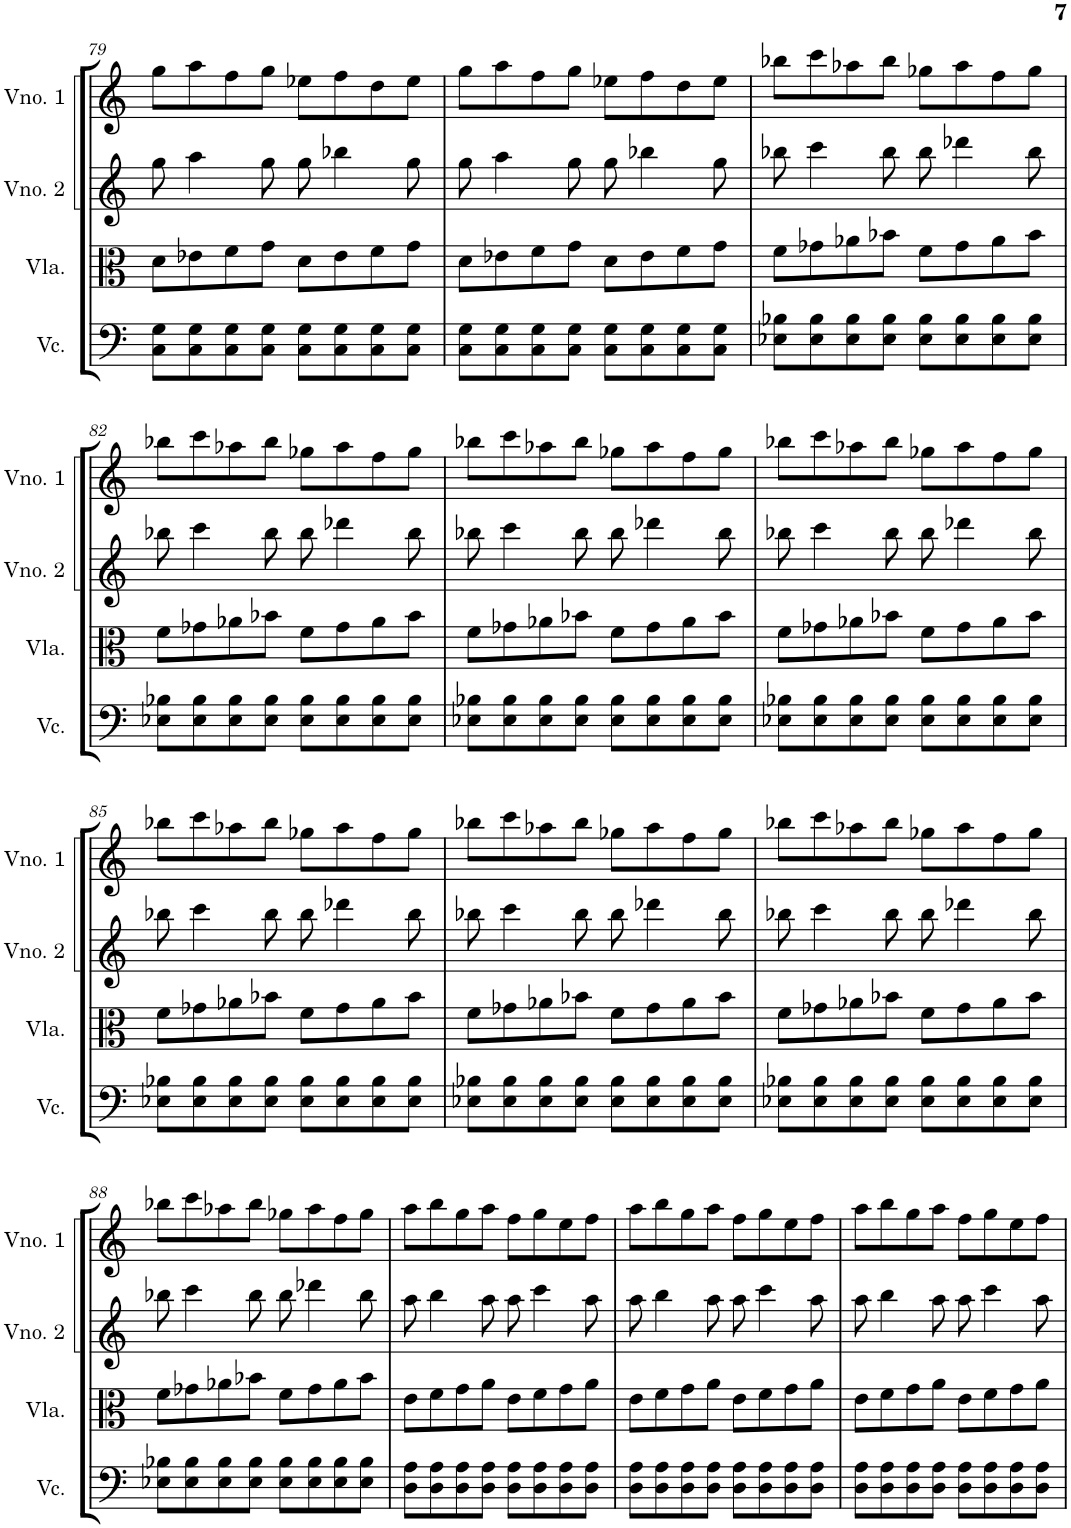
**kern	**kern	**kern	**kern
*part4	*part3	*part2	*part1
*staff4	*staff3	*staff2	*staff1
*I"Violoncelo	*I"Viola	*I"Violino 2	*I"Violino 1
*I'Vc.	*I'Vla.	*I'Vno. 2	*I'Vno. 1
!!LO:PB:g=z
*clefF4	*clefC3	*clefG2	*clefG2
*k[]	*k[]	*k[]	*k[]
*M4/4	*M4/4	*M4/4	*M4/4
=79	=79	=79	=79
8C\ 8G\L	8d\L	8gg\	8gg\L
8C\ 8G\	8e-X\	4aa\	8aa\
8C\ 8G\	8f\	.	8ff\
8C\ 8G\J	8g\J	8gg\	8gg\J
8C\ 8G\L	8d\L	8gg\	8ee-X\L
8C\ 8G\	8e-\	4bb-X\	8ff\
8C\ 8G\	8f\	.	8dd\
8C\ 8G\J	8g\J	8gg\	8ee-\J
=80	=80	=80	=80
8C\ 8G\L	8d\L	8gg\	8gg\L
8C\ 8G\	8e-X\	4aa\	8aa\
8C\ 8G\	8f\	.	8ff\
8C\ 8G\J	8g\J	8gg\	8gg\J
8C\ 8G\L	8d\L	8gg\	8ee-X\L
8C\ 8G\	8e-\	4bb-X\	8ff\
8C\ 8G\	8f\	.	8dd\
8C\ 8G\J	8g\J	8gg\	8ee-\J
=81	=81	=81	=81
8E-X\ 8B-X\L	8f\L	8bb-X\	8bb-X\L
8E-\ 8B-\	8g-X\	4ccc\	8ccc\
8E-\ 8B-\	8a-X\	.	8aa-X\
8E-\ 8B-\J	8b-X\J	8bb-\	8bb-\J
8E-\ 8B-\L	8f\L	8bb-\	8gg-X\L
8E-\ 8B-\	8g-\	4ddd-X\	8aa-\
8E-\ 8B-\	8a-\	.	8ff\
8E-\ 8B-\J	8b-\J	8bb-\	8gg-\J
!!LO:LB:g=z
=82	=82	=82	=82
8E-X\ 8B-X\L	8f\L	8bb-X\	8bb-X\L
8E-\ 8B-\	8g-X\	4ccc\	8ccc\
8E-\ 8B-\	8a-X\	.	8aa-X\
8E-\ 8B-\J	8b-X\J	8bb-\	8bb-\J
8E-\ 8B-\L	8f\L	8bb-\	8gg-X\L
8E-\ 8B-\	8g-\	4ddd-X\	8aa-\
8E-\ 8B-\	8a-\	.	8ff\
8E-\ 8B-\J	8b-\J	8bb-\	8gg-\J
=83	=83	=83	=83
8E-X\ 8B-X\L	8f\L	8bb-X\	8bb-X\L
8E-\ 8B-\	8g-X\	4ccc\	8ccc\
8E-\ 8B-\	8a-X\	.	8aa-X\
8E-\ 8B-\J	8b-X\J	8bb-\	8bb-\J
8E-\ 8B-\L	8f\L	8bb-\	8gg-X\L
8E-\ 8B-\	8g-\	4ddd-X\	8aa-\
8E-\ 8B-\	8a-\	.	8ff\
8E-\ 8B-\J	8b-\J	8bb-\	8gg-\J
=84	=84	=84	=84
8E-X\ 8B-X\L	8f\L	8bb-X\	8bb-X\L
8E-\ 8B-\	8g-X\	4ccc\	8ccc\
8E-\ 8B-\	8a-X\	.	8aa-X\
8E-\ 8B-\J	8b-X\J	8bb-\	8bb-\J
8E-\ 8B-\L	8f\L	8bb-\	8gg-X\L
8E-\ 8B-\	8g-\	4ddd-X\	8aa-\
8E-\ 8B-\	8a-\	.	8ff\
8E-\ 8B-\J	8b-\J	8bb-\	8gg-\J
!!LO:LB:g=z
=85	=85	=85	=85
8E-X\ 8B-X\L	8f\L	8bb-X\	8bb-X\L
8E-\ 8B-\	8g-X\	4ccc\	8ccc\
8E-\ 8B-\	8a-X\	.	8aa-X\
8E-\ 8B-\J	8b-X\J	8bb-\	8bb-\J
8E-\ 8B-\L	8f\L	8bb-\	8gg-X\L
8E-\ 8B-\	8g-\	4ddd-X\	8aa-\
8E-\ 8B-\	8a-\	.	8ff\
8E-\ 8B-\J	8b-\J	8bb-\	8gg-\J
=86	=86	=86	=86
8E-X\ 8B-X\L	8f\L	8bb-X\	8bb-X\L
8E-\ 8B-\	8g-X\	4ccc\	8ccc\
8E-\ 8B-\	8a-X\	.	8aa-X\
8E-\ 8B-\J	8b-X\J	8bb-\	8bb-\J
8E-\ 8B-\L	8f\L	8bb-\	8gg-X\L
8E-\ 8B-\	8g-\	4ddd-X\	8aa-\
8E-\ 8B-\	8a-\	.	8ff\
8E-\ 8B-\J	8b-\J	8bb-\	8gg-\J
=87	=87	=87	=87
8E-X\ 8B-X\L	8f\L	8bb-X\	8bb-X\L
8E-\ 8B-\	8g-X\	4ccc\	8ccc\
8E-\ 8B-\	8a-X\	.	8aa-X\
8E-\ 8B-\J	8b-X\J	8bb-\	8bb-\J
8E-\ 8B-\L	8f\L	8bb-\	8gg-X\L
8E-\ 8B-\	8g-\	4ddd-X\	8aa-\
8E-\ 8B-\	8a-\	.	8ff\
8E-\ 8B-\J	8b-\J	8bb-\	8gg-\J
!!LO:LB:g=z
=88	=88	=88	=88
8E-X\ 8B-X\L	8f\L	8bb-X\	8bb-X\L
8E-\ 8B-\	8g-X\	4ccc\	8ccc\
8E-\ 8B-\	8a-X\	.	8aa-X\
8E-\ 8B-\J	8b-X\J	8bb-\	8bb-\J
8E-\ 8B-\L	8f\L	8bb-\	8gg-X\L
8E-\ 8B-\	8g-\	4ddd-X\	8aa-\
8E-\ 8B-\	8a-\	.	8ff\
8E-\ 8B-\J	8b-\J	8bb-\	8gg-\J
=89	=89	=89	=89
8D\ 8A\L	8e\L	8aa\	8aa\L
8D\ 8A\	8f\	4bb\	8bb\
8D\ 8A\	8g\	.	8gg\
8D\ 8A\J	8a\J	8aa\	8aa\J
8D\ 8A\L	8e\L	8aa\	8ff\L
8D\ 8A\	8f\	4ccc\	8gg\
8D\ 8A\	8g\	.	8ee\
8D\ 8A\J	8a\J	8aa\	8ff\J
=90	=90	=90	=90
8D\ 8A\L	8e\L	8aa\	8aa\L
8D\ 8A\	8f\	4bb\	8bb\
8D\ 8A\	8g\	.	8gg\
8D\ 8A\J	8a\J	8aa\	8aa\J
8D\ 8A\L	8e\L	8aa\	8ff\L
8D\ 8A\	8f\	4ccc\	8gg\
8D\ 8A\	8g\	.	8ee\
8D\ 8A\J	8a\J	8aa\	8ff\J
=91	=91	=91	=91
8D\ 8A\L	8e\L	8aa\	8aa\L
8D\ 8A\	8f\	4bb\	8bb\
8D\ 8A\	8g\	.	8gg\
8D\ 8A\J	8a\J	8aa\	8aa\J
8D\ 8A\L	8e\L	8aa\	8ff\L
8D\ 8A\	8f\	4ccc\	8gg\
8D\ 8A\	8g\	.	8ee\
8D\ 8A\J	8a\J	8aa\	8ff\J
=	=	=	=
*-	*-	*-	*-
